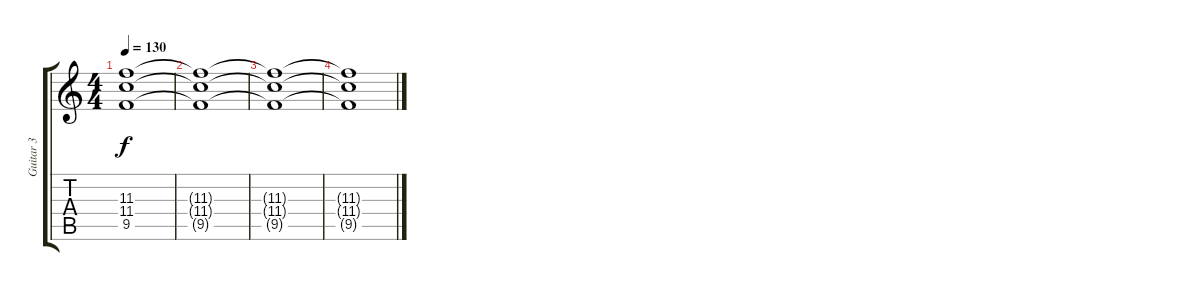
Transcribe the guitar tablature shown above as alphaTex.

\track ("Guitar 3" "Guitar 3") {instrument overdrivenguitar}
\staff {score tabs}
\tuning (Eb4 Bb3 Gb3 Db3 Ab2 Eb2) {hide}
\ts (4 4)
\tempo 130
\clef g2
\ks c
(11.3 11.4 9.5).1{dy f} |
(11.3{t} 11.4{t} 9.5{t}).1 |
(11.3{t} 11.4{t} 9.5{t}).1 |
(11.3{t} 11.4{t} 9.5{t}).1
